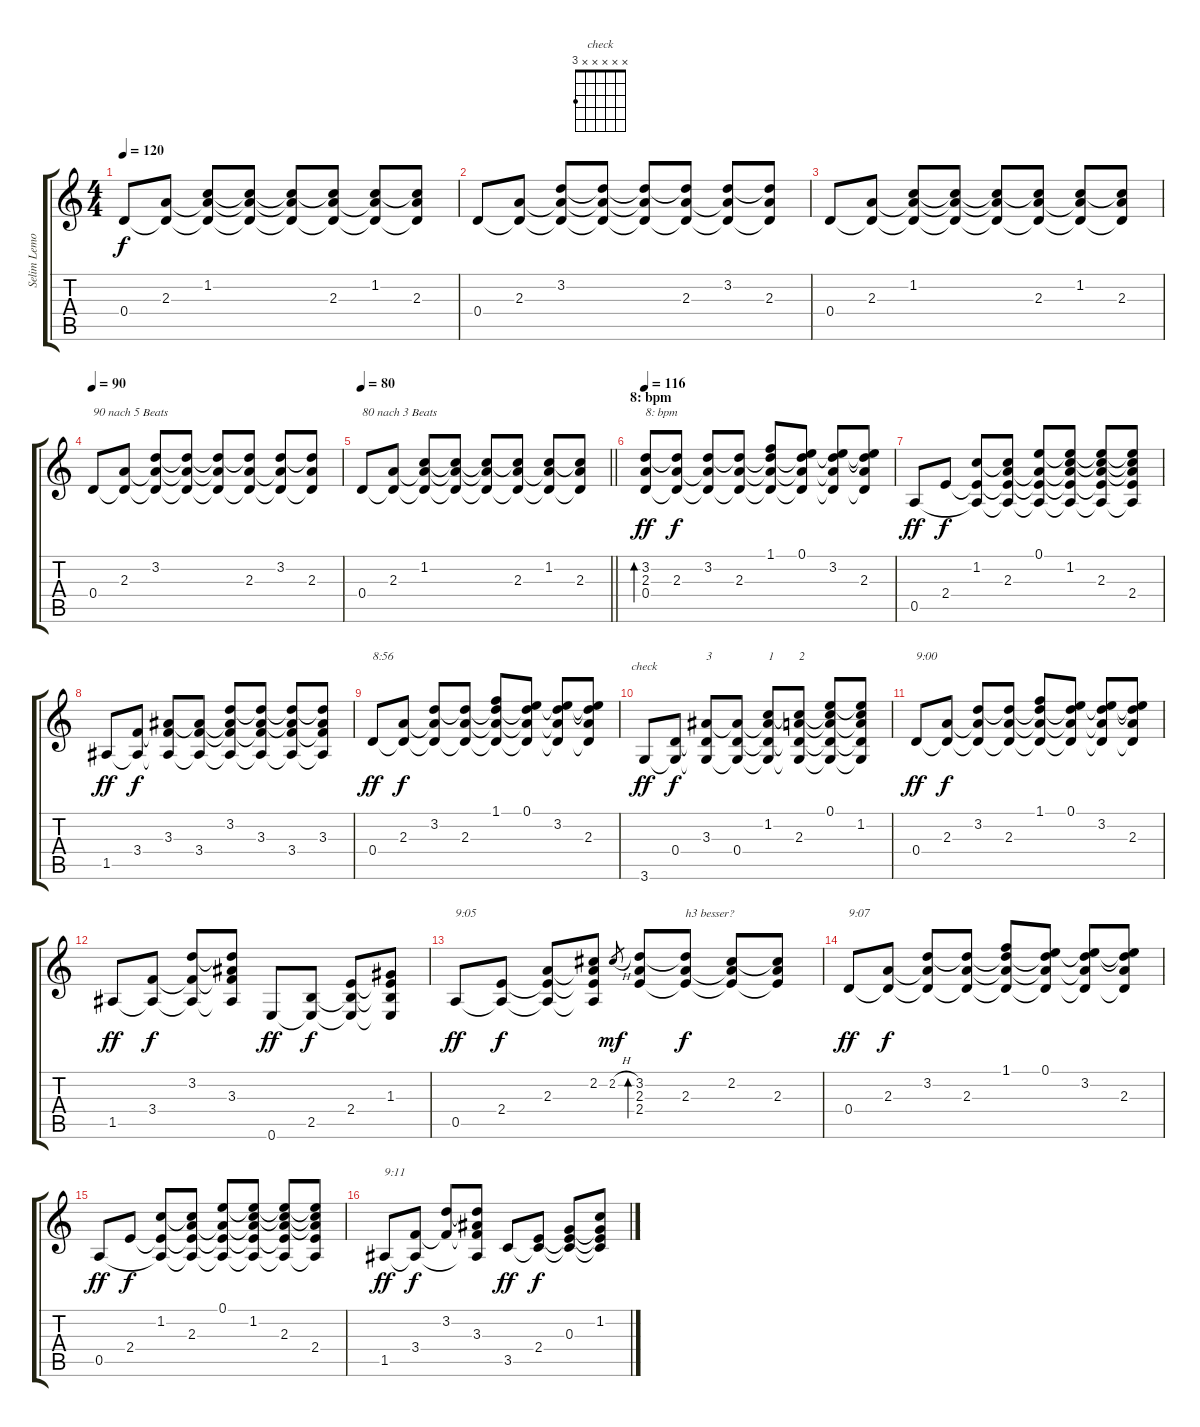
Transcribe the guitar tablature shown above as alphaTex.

\track ("Selim Lemouchi (Rhythm Guitar)" "Selim Lemo") {instrument acousticguitarsteel}
\staff {score tabs}
\tuning (E4 B3 G3 D3 A2 E2) {hide}
\chord ("check" x x x x x 3)
\ts (4 4)
\tempo 120
\clef g2
\ks c
0.4.8{dy f} (2.3 0.4{t}).8 (1.2 2.3{t} 0.4{t}).8 (1.2{t} 2.3{t} 0.4{t}).8 (1.2{t} 2.3{t} 0.4{t}).8 (1.2{t} 2.3 0.4{t}).8 (1.2 2.3{t} 0.4{t}).8 (1.2{t} 2.3 0.4{t}).8 |
0.4.8 (2.3 0.4{t}).8 (3.2 2.3{t} 0.4{t}).8 (3.2{t} 2.3{t} 0.4{t}).8 (3.2{t} 2.3{t} 0.4{t}).8 (3.2{t} 2.3 0.4{t}).8 (3.2 2.3{t} 0.4{t}).8 (3.2{t} 2.3 0.4{t}).8 |
0.4.8 (2.3 0.4{t}).8 (1.2 2.3{t} 0.4{t}).8 (1.2{t} 2.3{t} 0.4{t}).8 (1.2{t} 2.3{t} 0.4{t}).8 (1.2{t} 2.3 0.4{t}).8 (1.2 2.3{t} 0.4{t}).8 (1.2{t} 2.3 0.4{t}).8 |
\tempo 90
0.4.8{txt "90 nach 5 Beats"} (2.3 0.4{t}).8 (3.2 2.3{t} 0.4{t}).8 (3.2{t} 2.3{t} 0.4{t}).8 (3.2{t} 2.3{t} 0.4{t}).8 (3.2{t} 2.3 0.4{t}).8 (3.2 2.3{t} 0.4{t}).8 (3.2{t} 2.3 0.4{t}).8 |
\tempo 80
\barLineRight lightlight
0.4.8{txt "80 nach 3 Beats"} (2.3 0.4{t}).8 (1.2 2.3{t} 0.4{t}).8 (1.2{t} 2.3{t} 0.4{t}).8 (1.2{t} 2.3{t} 0.4{t}).8 (1.2{t} 2.3 0.4{t}).8 (1.2 2.3{t} 0.4{t}).8 (1.2{t} 2.3 0.4{t}).8 |
\section ("" "8: bpm")
\tempo 116
(3.2 2.3 0.4).8{bd 240 txt "8: bpm" dy ff} (3.2{t} 2.3 0.4{t}).8{dy f} (3.2 2.3{t} 0.4{t}).8 (3.2{t} 2.3 0.4{t}).8 (1.1 3.2{t} 2.3{t} 0.4{t}).8 (0.1 3.2{t} 2.3{t} 0.4{t}).8 (0.1{t} 3.2 2.3{t} 0.4{t}).8 (0.1{t} 3.2{t} 2.3 0.4{t}).8 |
0.5.8{dy ff} 2.4.8{dy f} (1.2 2.4{t} 0.5{t}).8 (1.2{t} 2.3 2.4{t} 0.5{t}).8 (0.1 2.3{t} 2.4{t} 0.5{t}).8 (0.1{t} 1.2 2.3{t} 2.4{t} 0.5{t}).8 (0.1{t} 1.2{t} 2.3 2.4{t} 0.5{t}).8 (0.1{t} 1.2{t} 2.3{t} 2.4 0.5{t}).8 |
1.5.8{dy ff} (3.4 1.5{t}).8{dy f} (3.3 3.4{t} 1.5{t}).8 (3.3{t} 3.4 1.5{t}).8 (3.2 3.3{t} 3.4{t} 1.5{t}).8 (3.2{t} 3.3 3.4{t} 1.5{t}).8 (3.2{t} 3.3{t} 3.4 1.5{t}).8 (3.2{t} 3.3 3.4{t} 1.5{t}).8 |
0.4.8{txt "8:56" dy ff} (2.3 0.4{t}).8{dy f} (3.2 2.3{t} 0.4{t}).8 (3.2{t} 2.3 0.4{t}).8 (1.1 3.2{t} 2.3{t} 0.4{t}).8 (0.1 3.2{t} 2.3{t} 0.4{t}).8 (0.1{t} 3.2 2.3{t} 0.4{t}).8 (0.1{t} 3.2{t} 2.3 0.4{t}).8 |
3.6.8{ch "check" dy ff} (0.4 3.6{t}).8{dy f} (3.3 0.4{t} 3.6{t}).8{txt "3"} (3.3{t} 0.4 3.6{t}).8 (1.2 3.3{t} 0.4{t} 3.6{t}).8{txt "1"} (1.2{t} 2.3 0.4{t} 3.6{t}).8{txt "2"} (0.1 1.2{t} 2.3{t} 0.4{t} 3.6{t}).8 (0.1{t} 1.2 2.3{t} 0.4{t} 3.6{t}).8 |
0.4.8{txt "9:00" dy ff} (2.3 0.4{t}).8{dy f} (3.2 2.3{t} 0.4{t}).8 (3.2{t} 2.3 0.4{t}).8 (1.1 3.2{t} 2.3{t} 0.4{t}).8 (0.1 3.2{t} 2.3{t} 0.4{t}).8 (0.1{t} 3.2 2.3{t} 0.4{t}).8 (0.1{t} 3.2{t} 2.3 0.4{t}).8 |
1.5.8{dy ff} (3.4 1.5{t}).8{dy f} (3.2 3.4{t} 1.5{t}).8 (3.2{t} 3.3 3.4{t} 1.5{t}).8 0.6.8{dy ff} (2.5 0.6{t}).8{dy f} (2.4 2.5{t} 0.6{t}).8 (1.3 2.4{t} 2.5{t} 0.6{t}).8 |
0.5.8{txt "9:05" dy ff} (2.4 0.5{t}).8{dy f} (2.3 2.4{t} 0.5{t}).8 (2.2 2.3{t} 2.4{t} 0.5{t}).8 2.2{h}.8{gr dy mf} (3.2 2.3 2.4).8{bd 240} (3.2{t} 2.3 2.4{t}).8{txt "h3 besser?" dy f} (2.2 2.3{t} 2.4{t}).8 (2.2{t} 2.3 2.4{t}).8 |
0.4.8{txt "9:07" dy ff} (2.3 0.4{t}).8{dy f} (3.2 2.3{t} 0.4{t}).8 (3.2{t} 2.3 0.4{t}).8 (1.1 3.2{t} 2.3{t} 0.4{t}).8 (0.1 3.2{t} 2.3{t} 0.4{t}).8 (0.1{t} 3.2 2.3{t} 0.4{t}).8 (0.1{t} 3.2{t} 2.3 0.4{t}).8 |
0.5.8{dy ff} 2.4.8{dy f} (1.2 2.4{t} 0.5{t}).8 (1.2{t} 2.3 2.4{t} 0.5{t}).8 (0.1 2.3{t} 2.4{t} 0.5{t}).8 (0.1{t} 1.2 2.3{t} 2.4{t} 0.5{t}).8 (0.1{t} 1.2{t} 2.3 2.4{t} 0.5{t}).8 (0.1{t} 1.2{t} 2.3{t} 2.4 0.5{t}).8 |
1.5.8{txt "9:11" dy ff} (3.4 1.5{t}).8{dy f} (3.2 3.4{t}).8 (3.2{t} 3.3 3.4{t} 1.5{t}).8 3.5.8{dy ff} (2.4 3.5{t}).8{dy f} (0.3 2.4{t} 3.5{t}).8 (1.2 0.3{t} 2.4{t} 3.5{t}).8
